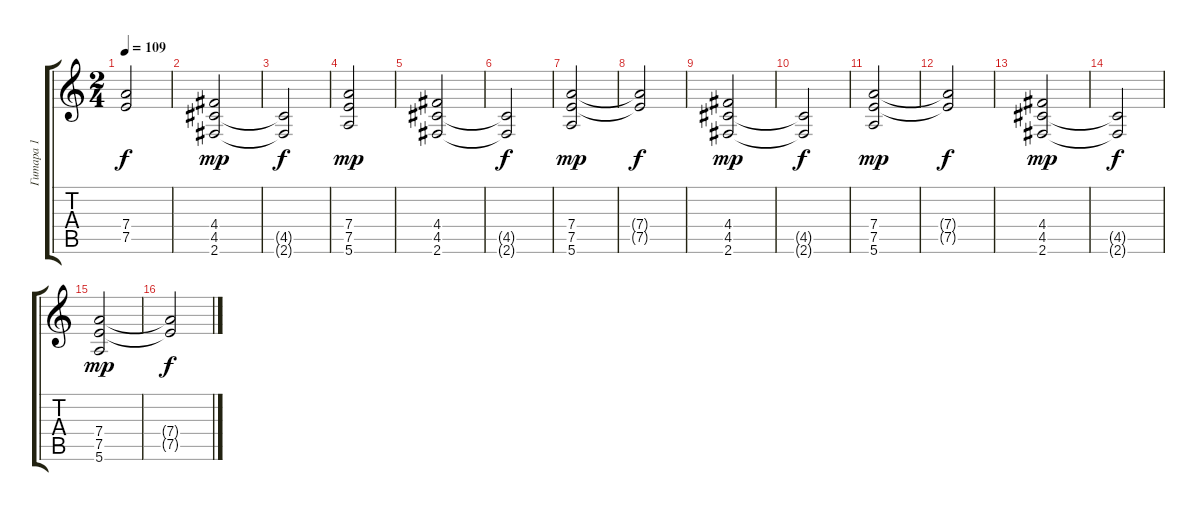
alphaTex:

\track ("Гитара 1" "Гитара 1") {instrument distortionguitar}
\staff {score tabs}
\tuning (E4 B3 G3 D3 A2 E2) {hide}
\ts (2 4)
\tempo 109
\clef g2
\ks c
(7.4{t} 7.5{t}).2{dy f} |
(4.4 4.5 2.6).2{dy mp} |
(4.5{t} 2.6{t}).2{dy f} |
(7.4 7.5 5.6).2{dy mp} |
(4.4 4.5 2.6).2 |
(4.5{t} 2.6{t}).2{dy f} |
(7.4 7.5 5.6).2{dy mp} |
(7.4{t} 7.5{t}).2{dy f} |
(4.4 4.5 2.6).2{dy mp} |
(4.5{t} 2.6{t}).2{dy f} |
(7.4 7.5 5.6).2{dy mp} |
(7.4{t} 7.5{t}).2{dy f} |
(4.4 4.5 2.6).2{dy mp} |
(4.5{t} 2.6{t}).2{dy f} |
(7.4 7.5 5.6).2{dy mp} |
(7.4{t} 7.5{t}).2{dy f}
